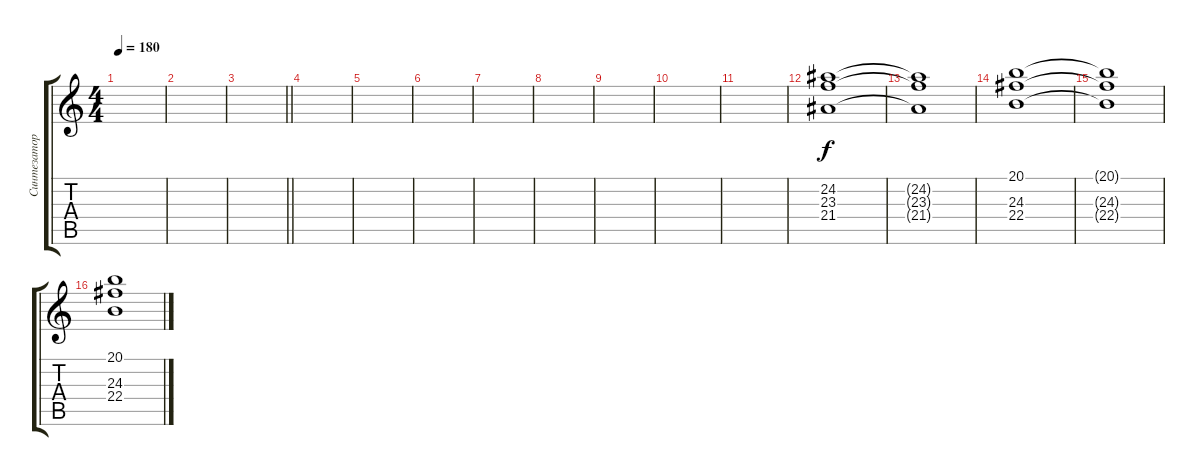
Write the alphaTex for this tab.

\track ("Синтезатор II" "Синтезатор") {instrument pad3polysynth}
\staff {score tabs}
\tuning (Eb4 Bb3 Gb3 Db3 Ab2 Eb2) {hide}
\ts (4 4)
\tempo 180
\clef g2
\ks c
|
|
\barLineRight lightlight
|
|
|
|
|
|
|
|
|
(24.2 23.3 21.4).1{instrument stringensemble2} |
(24.2{t} 23.3{t} 21.4{t}).1 |
(20.1 24.3 22.4).1 |
(20.1{t} 24.3{t} 22.4{t}).1 |
(20.1 24.3 22.4).1
